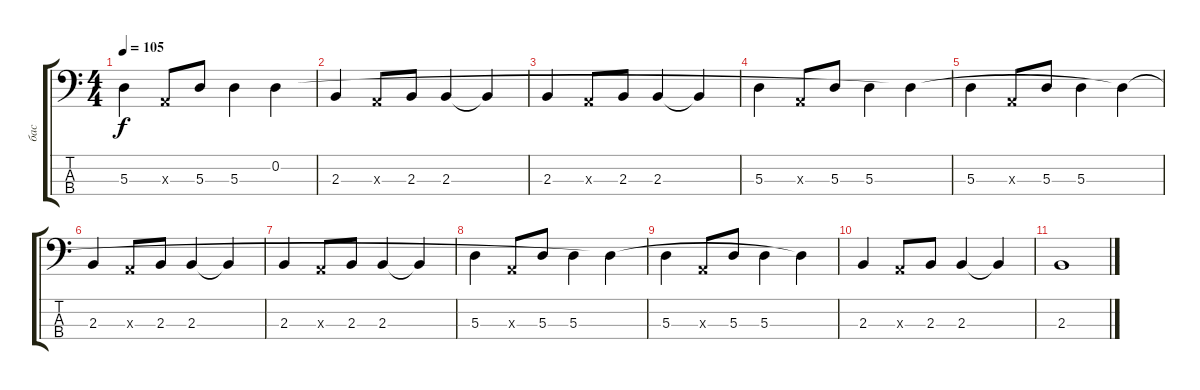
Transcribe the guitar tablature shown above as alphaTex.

\track ("бас" "бас") {instrument electricbassfinger}
\staff {score tabs}
\tuning (G2 D2 A1 E1) {hide}
\ts (4 4)
\tempo 105
\clef f4
\ks c
5.3.4{dy f} 0.3{x}.8 5.3.8 5.3.4 0.2{t}.4 |
2.3.4 0.3{x}.8 2.3.8 2.3.4 2.3{t}.4 |
2.3.4 0.3{x}.8 2.3.8 2.3.4 2.3{t}.4 |
5.3.4 0.3{x}.8 5.3.8 5.3.4 0.2{t}.4 |
5.3.4 0.3{x}.8 5.3.8 5.3.4 0.2{t}.4 |
2.3.4 0.3{x}.8 2.3.8 2.3.4 2.3{t}.4 |
2.3.4 0.3{x}.8 2.3.8 2.3.4 2.3{t}.4 |
5.3.4 0.3{x}.8 5.3.8 5.3.4 0.2{t}.4 |
5.3.4 0.3{x}.8 5.3.8 5.3.4 0.2{t}.4 |
2.3.4 0.3{x}.8 2.3.8 2.3.4 2.3{t}.4 |
2.3.1
